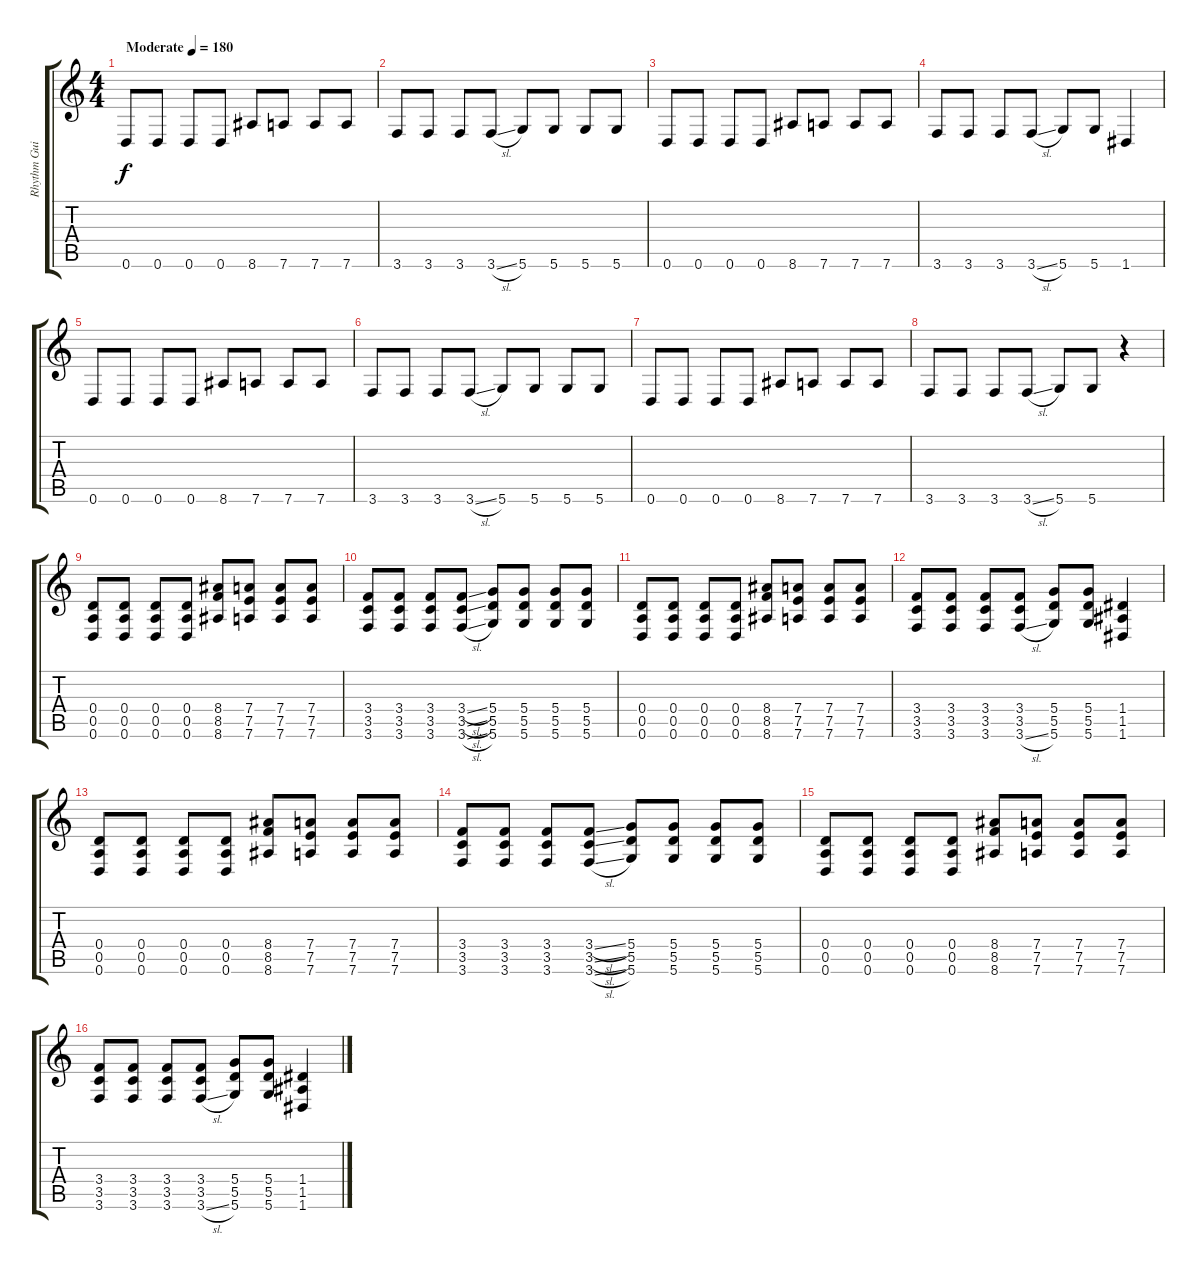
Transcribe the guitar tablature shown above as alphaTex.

\track ("Rhythm Guitar" "Rhythm Gui") {instrument overdrivenguitar}
\staff {score tabs}
\tuning (E4 B3 G3 D3 A2 D2) {hide}
\ts (4 4)
\tempo (180 "Moderate")
\clef g2
\ks c
0.6.8{dy f balance 0 instrument overdrivenguitar} 0.6.8 0.6.8 0.6.8 8.6.8 7.6.8 7.6.8 7.6.8 |
3.6.8 3.6.8 3.6.8 3.6{sl}.8 5.6.8 5.6.8 5.6.8 5.6.8 |
0.6.8 0.6.8 0.6.8 0.6.8 8.6.8 7.6.8 7.6.8 7.6.8 |
3.6.8 3.6.8 3.6.8 3.6{sl}.8 5.6.8 5.6.8 1.6.4 |
0.6.8 0.6.8 0.6.8 0.6.8 8.6.8 7.6.8 7.6.8 7.6.8 |
3.6.8 3.6.8 3.6.8 3.6{sl}.8 5.6.8 5.6.8 5.6.8 5.6.8 |
0.6.8 0.6.8 0.6.8 0.6.8 8.6.8 7.6.8 7.6.8 7.6.8 |
3.6.8 3.6.8 3.6.8 3.6{sl}.8 5.6.8 5.6.8 r.4 |
(0.4 0.5 0.6).8{balance 8} (0.4 0.5 0.6).8 (0.4 0.5 0.6).8 (0.4 0.5 0.6).8 (8.4 8.5 8.6).8 (7.4 7.5 7.6).8 (7.4 7.5 7.6).8 (7.4 7.5 7.6).8 |
(3.4 3.5 3.6).8 (3.4 3.5 3.6).8 (3.4 3.5 3.6).8 (3.4{sl} 3.5{sl} 3.6{sl}).8 (5.4 5.5 5.6).8 (5.4 5.5 5.6).8 (5.4 5.5 5.6).8 (5.4 5.5 5.6).8 |
(0.4 0.5 0.6).8 (0.4 0.5 0.6).8 (0.4 0.5 0.6).8 (0.4 0.5 0.6).8 (8.4 8.5 8.6).8 (7.4 7.5 7.6).8 (7.4 7.5 7.6).8 (7.4 7.5 7.6).8 |
(3.4 3.5 3.6).8 (3.4 3.5 3.6).8 (3.4 3.5 3.6).8 (3.4 3.5 3.6{sl}).8 (5.4 5.5 5.6).8 (5.4 5.5 5.6).8 (1.4 1.5 1.6).4 |
(0.4 0.5 0.6).8 (0.4 0.5 0.6).8 (0.4 0.5 0.6).8 (0.4 0.5 0.6).8 (8.4 8.5 8.6).8 (7.4 7.5 7.6).8 (7.4 7.5 7.6).8 (7.4 7.5 7.6).8 |
(3.4 3.5 3.6).8 (3.4 3.5 3.6).8 (3.4 3.5 3.6).8 (3.4{sl} 3.5{sl} 3.6{sl}).8 (5.4 5.5 5.6).8 (5.4 5.5 5.6).8 (5.4 5.5 5.6).8 (5.4 5.5 5.6).8 |
(0.4 0.5 0.6).8 (0.4 0.5 0.6).8 (0.4 0.5 0.6).8 (0.4 0.5 0.6).8 (8.4 8.5 8.6).8 (7.4 7.5 7.6).8 (7.4 7.5 7.6).8 (7.4 7.5 7.6).8 |
(3.4 3.5 3.6).8 (3.4 3.5 3.6).8 (3.4 3.5 3.6).8 (3.4 3.5 3.6{sl}).8 (5.4 5.5 5.6).8 (5.4 5.5 5.6).8 (1.4 1.5 1.6).4
